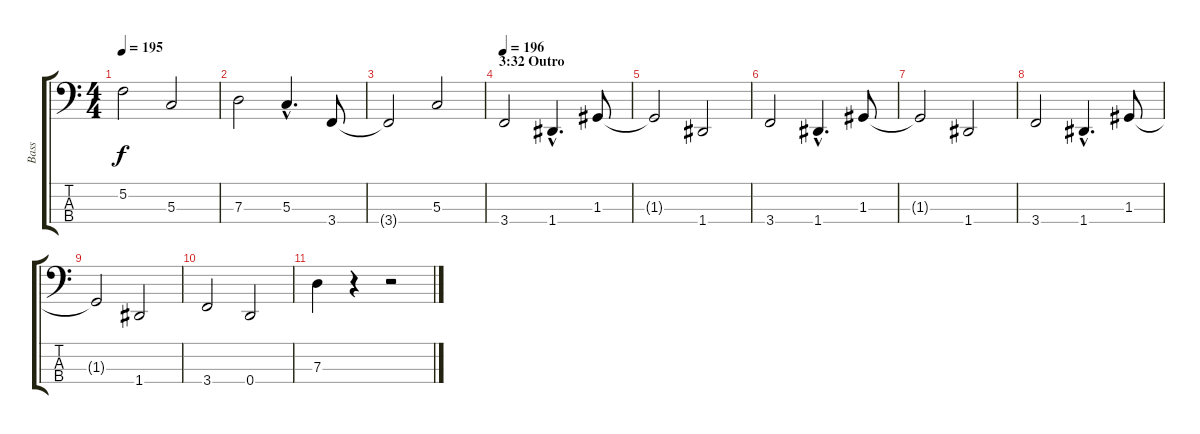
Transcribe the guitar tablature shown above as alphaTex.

\track ("Bass" "Bass") {instrument electricbassfinger}
\staff {score tabs}
\tuning (F2 C2 G1 D1) {hide}
\ts (4 4)
\tempo 195
\clef f4
\ks c
5.2{t}.2{dy f} 5.3.2 |
7.3.2 5.3{hac}.4{d} 3.4.8 |
3.4{t}.2 5.3.2 |
\section ("" "3:32 Outro")
\tempo 196
3.4.2{volume 12} 1.4{hac}.4{d} 1.3.8 |
1.3{t}.2 1.4.2 |
3.4.2 1.4{hac}.4{d} 1.3.8 |
1.3{t}.2 1.4.2 |
3.4.2 1.4{hac}.4{d} 1.3.8 |
1.3{t}.2 1.4.2 |
3.4.2 0.4.2 |
7.3.4 r.4 r.2
